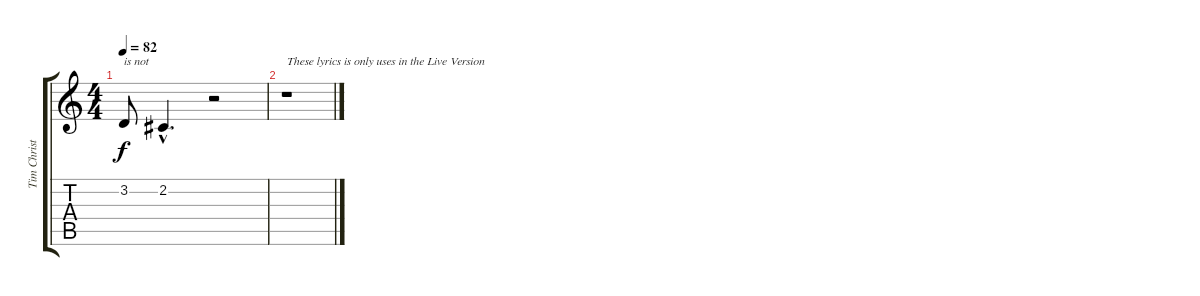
\track ("Tim Christensen (Vocal)" "Tim Christ") {instrument voiceoohs}
\staff {score tabs}
\tuning (E4 B3 G3 D3 A2 E2) {hide}
\ts (4 4)
\tempo 82
\clef g2
\ks c
3.2.8{txt "is not" dy f} 2.2{hac}.4{d} r.2 |
r.1{txt "These lyrics is only uses in the Live Version"}
